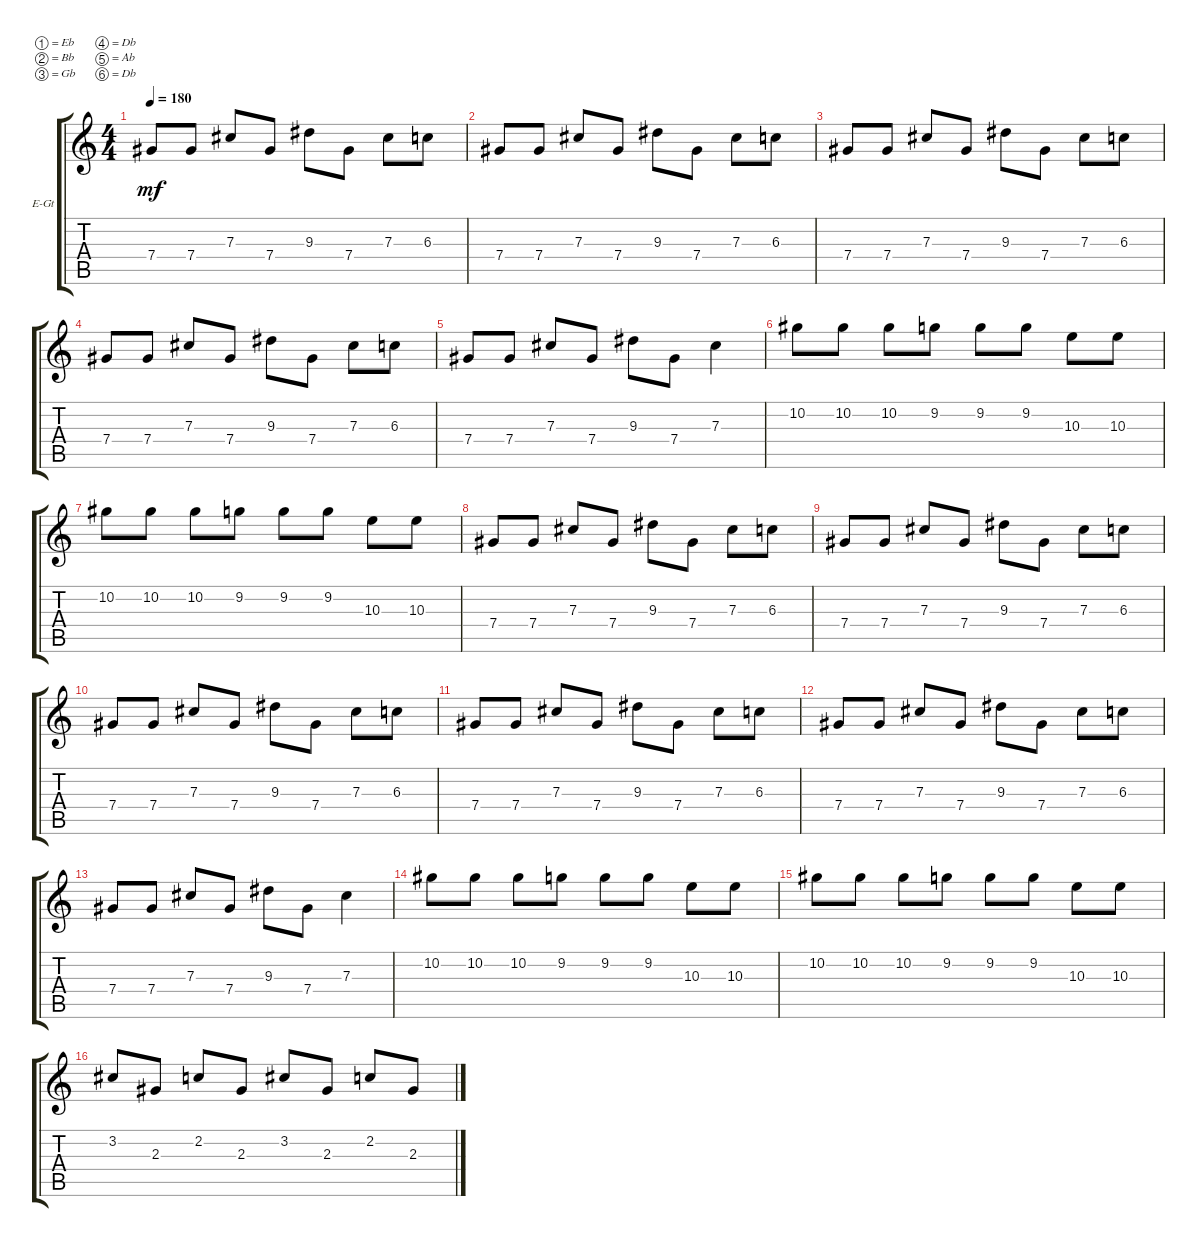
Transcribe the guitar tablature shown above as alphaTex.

\defaultSystemsLayout 4
\bracketExtendMode groupsimilarinstruments
\firstSystemTrackNameOrientation horizontal
\otherSystemsTrackNameOrientation horizontal
\track ("Lead guitar" "E-Gt") {instrument overdrivenguitar}
\staff {score tabs}
\tuning (Eb4 Bb3 Gb3 Db3 Ab2 Db2)
\ts (4 4)
\tempo 180
\clef g2
\ks c
7.4.8{dy mf} 7.4.8 7.3.8 7.4.8 9.3.8 7.4.8 7.3.8 6.3.8 |
7.4.8 7.4.8 7.3.8 7.4.8 9.3.8 7.4.8 7.3.8 6.3.8 |
7.4.8 7.4.8 7.3.8 7.4.8 9.3.8 7.4.8 7.3.8 6.3.8 |
7.4.8 7.4.8 7.3.8 7.4.8 9.3.8 7.4.8 7.3.8 6.3.8 |
7.4.8 7.4.8 7.3.8 7.4.8 9.3.8 7.4.8 7.3.4 |
10.2.8 10.2.8 10.2.8 9.2.8 9.2.8 9.2.8 10.3.8 10.3.8 |
10.2.8 10.2.8 10.2.8 9.2.8 9.2.8 9.2.8 10.3.8 10.3.8 |
7.4.8 7.4.8 7.3.8 7.4.8 9.3.8 7.4.8 7.3.8 6.3.8 |
7.4.8 7.4.8 7.3.8 7.4.8 9.3.8 7.4.8 7.3.8 6.3.8 |
7.4.8 7.4.8 7.3.8 7.4.8 9.3.8 7.4.8 7.3.8 6.3.8 |
7.4.8 7.4.8 7.3.8 7.4.8 9.3.8 7.4.8 7.3.8 6.3.8 |
7.4.8 7.4.8 7.3.8 7.4.8 9.3.8 7.4.8 7.3.8 6.3.8 |
7.4.8 7.4.8 7.3.8 7.4.8 9.3.8 7.4.8 7.3.4 |
10.2.8 10.2.8 10.2.8 9.2.8 9.2.8 9.2.8 10.3.8 10.3.8 |
10.2.8 10.2.8 10.2.8 9.2.8 9.2.8 9.2.8 10.3.8 10.3.8 |
3.2.8 2.3.8 2.2.8 2.3.8 3.2.8 2.3.8 2.2.8 2.3.8
